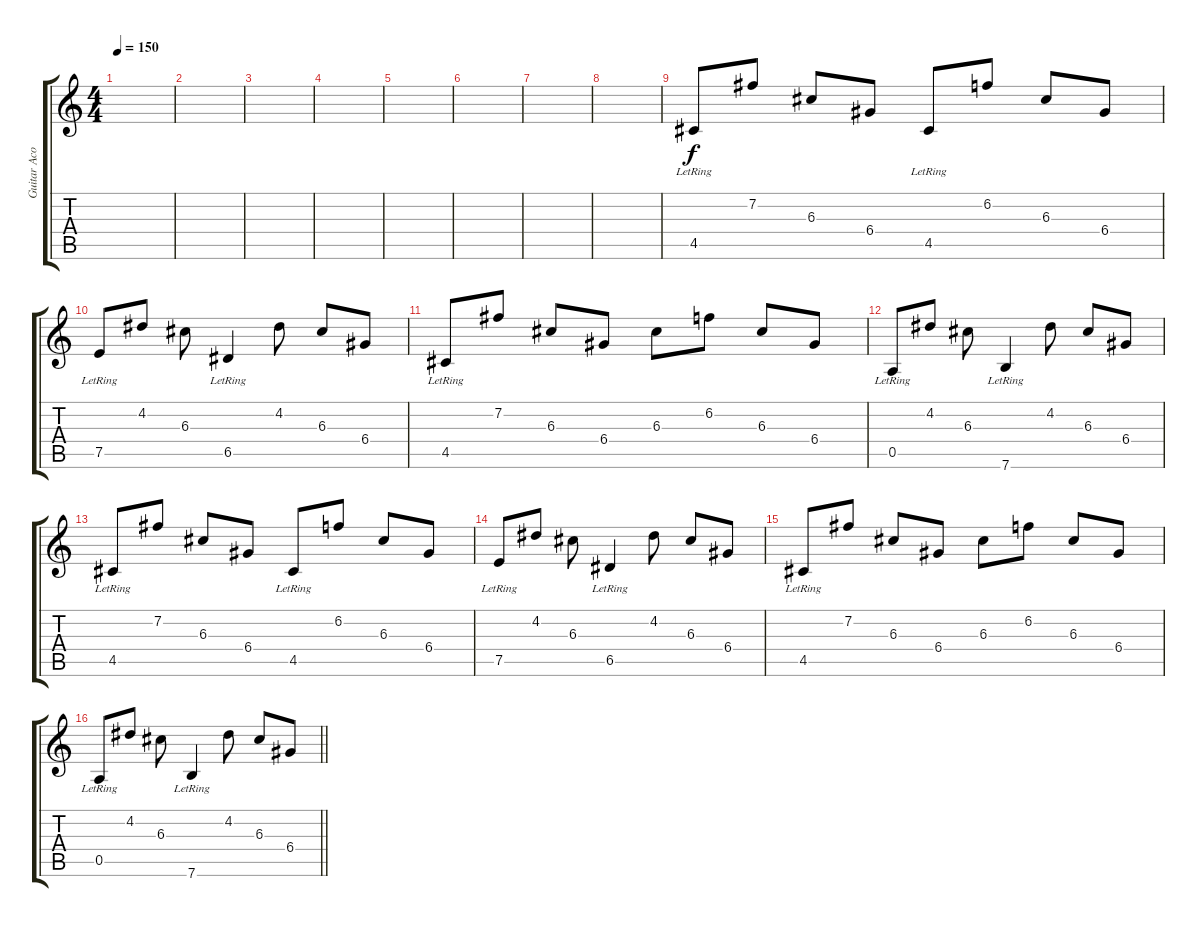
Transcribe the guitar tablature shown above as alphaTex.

\track ("Guitar Acous" "Guitar Aco") {instrument acousticguitarsteel}
\staff {score tabs}
\tuning (E4 B3 G3 D3 A2 E2) {hide}
\ts (4 4)
\tempo 150
\clef g2
\ks c
|
|
|
|
|
|
|
|
4.5{lr}.8 7.2.8 6.3.8 6.4.8 4.5{lr}.8 6.2.8 6.3.8 6.4.8 |
7.5{lr}.8 4.2.8 6.3.8 6.5{lr}.4 4.2.8 6.3.8 6.4.8 |
4.5{lr}.8 7.2.8 6.3.8 6.4.8 6.3.8 6.2.8 6.3.8 6.4.8 |
0.5{lr}.8 4.2.8 6.3.8 7.6{lr}.4 4.2.8 6.3.8 6.4.8 |
4.5{lr}.8 7.2.8 6.3.8 6.4.8 4.5{lr}.8 6.2.8 6.3.8 6.4.8 |
7.5{lr}.8 4.2.8 6.3.8 6.5{lr}.4 4.2.8 6.3.8 6.4.8 |
4.5{lr}.8 7.2.8 6.3.8 6.4.8 6.3.8 6.2.8 6.3.8 6.4.8 |
\barLineRight lightlight
0.5{lr}.8 4.2.8 6.3.8 7.6{lr}.4 4.2.8 6.3.8 6.4.8
